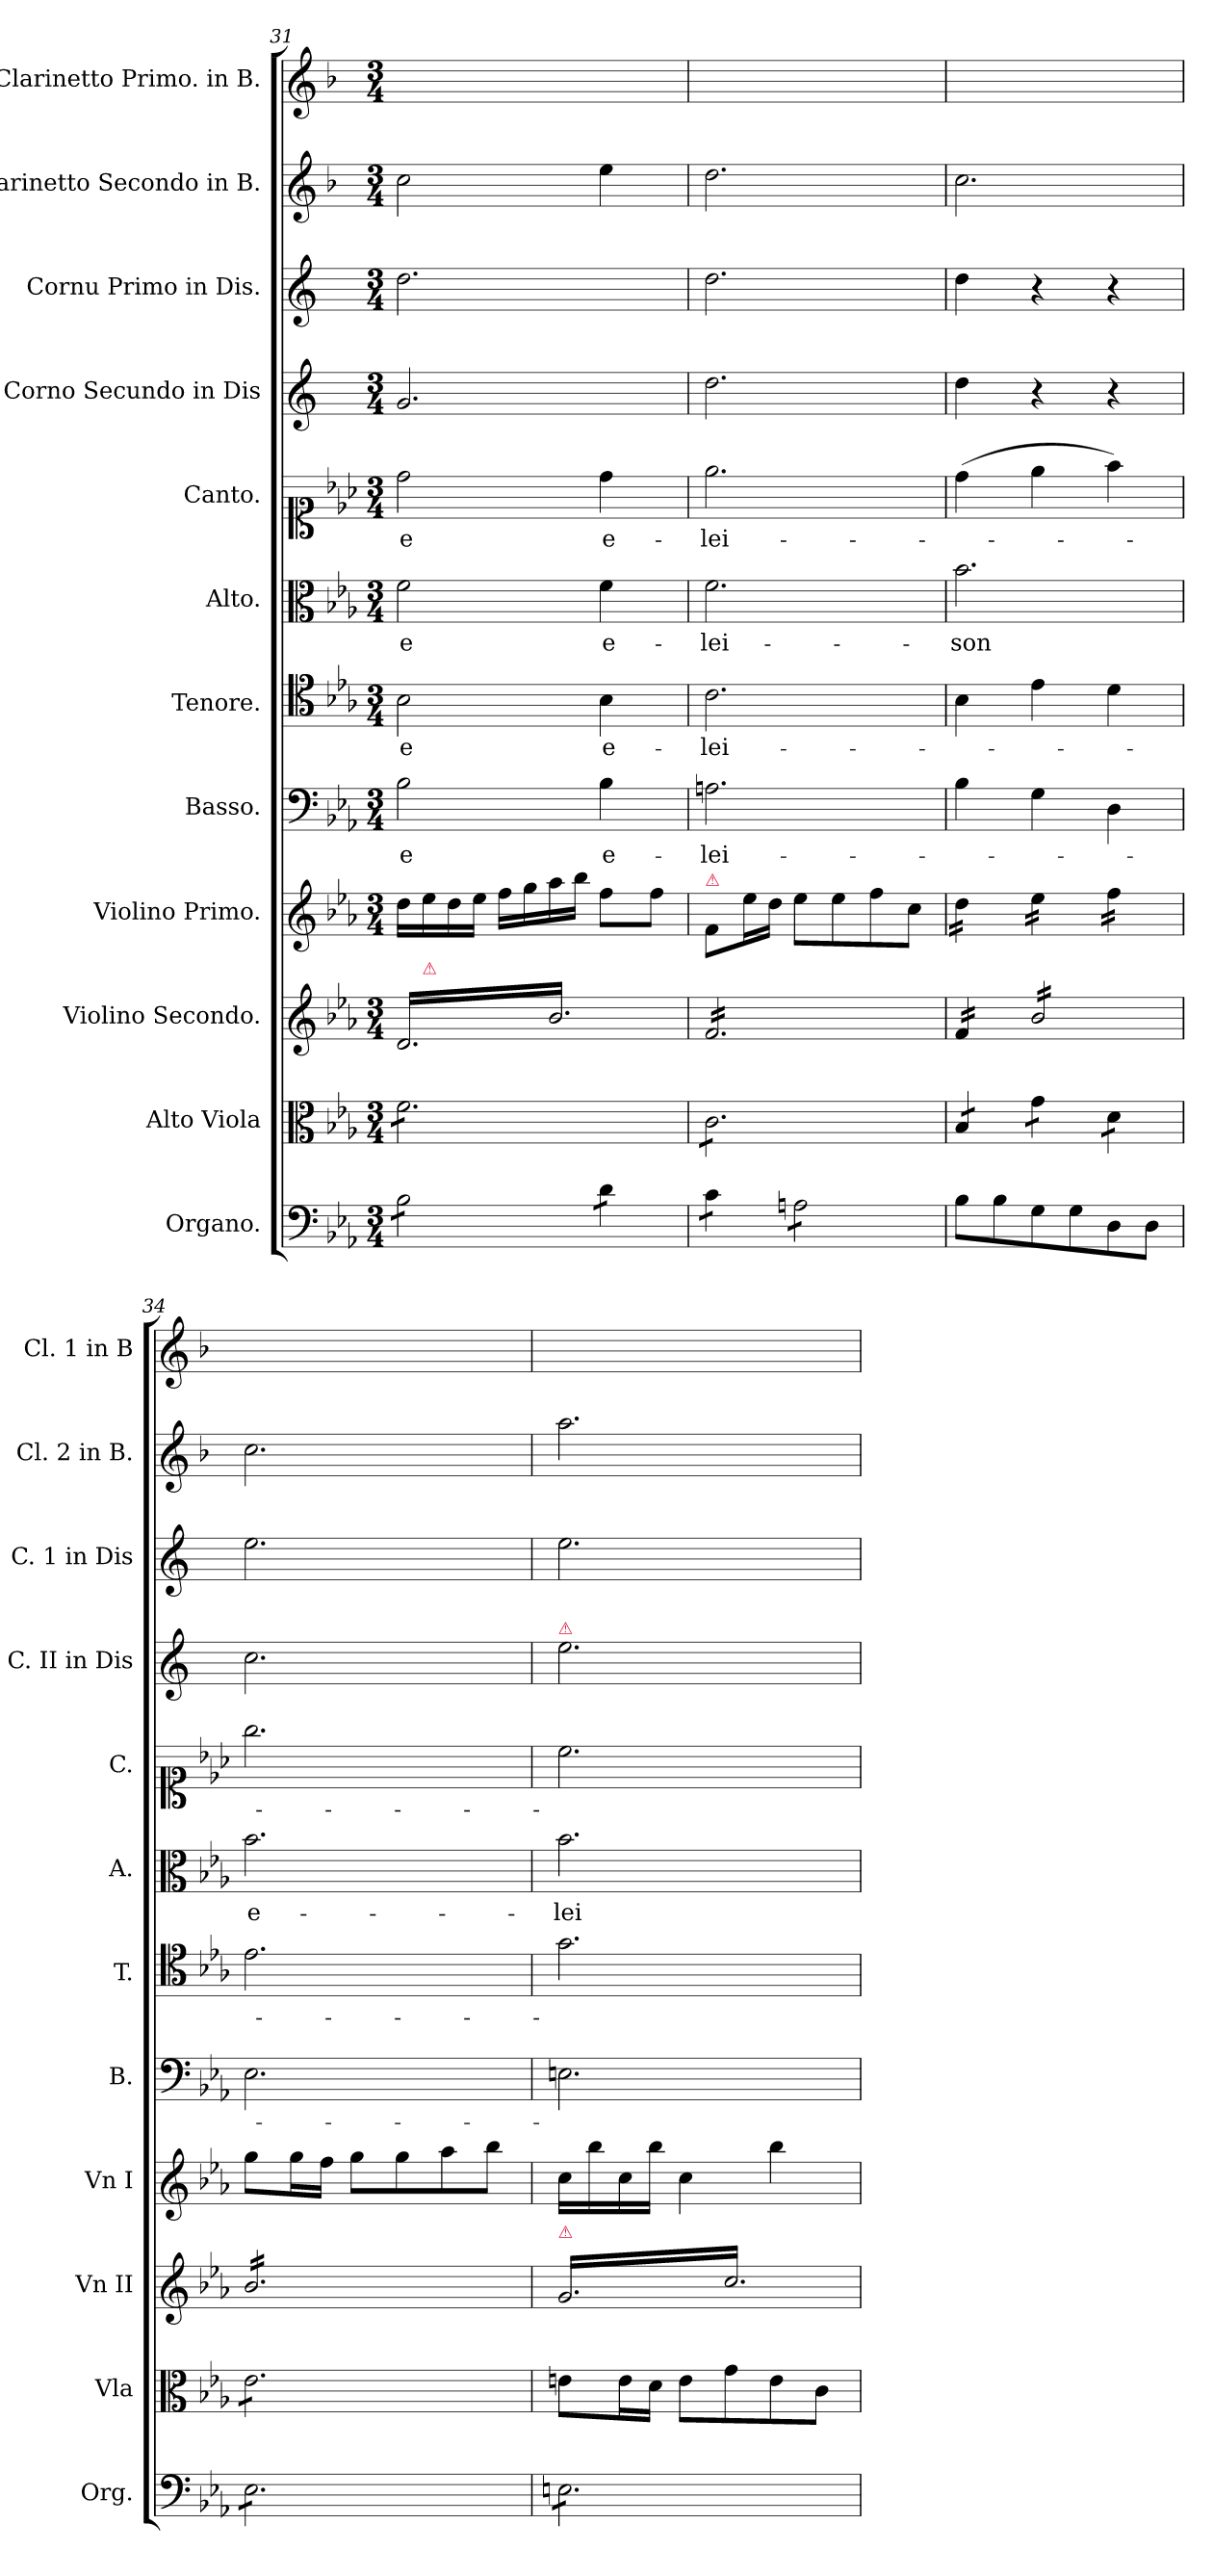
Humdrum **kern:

**kern	**kern	**kern	**kern	**kern	**text	**kern	**text	**kern	**text	**kern	**text	**kern	**kern	**kern	**kern
*part12	*part11	*part10	*part9	*part8	*part8	*part7	*part7	*part6	*part6	*part5	*part5	*part4	*part3	*part2	*part1
*staff12	*staff11	*staff10	*staff9	*staff8	*staff8	*staff7	*staff7	*staff6	*staff6	*staff5	*staff5	*staff4	*staff3	*staff2	*staff1
*I"Organo.	*I"Alto Viola	*I"Violino Secondo.	*I"Violino Primo.	*I"Basso.	*	*I"Tenore.	*	*I"Alto.	*	*I"Canto.	*	*I"Corno Secundo in Dis	*I"Cornu Primo in Dis.	*I"Clarinetto Secondo in B.	*I"Clarinetto Primo. in B.
*I'Org.	*I'Vla	*I'Vn II	*I'Vn I	*I'B.	*	*I'T.	*	*I'A.	*	*I'C.	*	*I'C. II in Dis	*I'C. 1 in Dis	*I'Cl. 2 in B.	*I'Cl. 1 in B
*clefF4	*clefC3	*clefG2	*clefG2	*clefF4	*	*clefC4	*	*clefC3	*	*clefC1	*	*clefG2	*clefG2	*clefG2	*clefG2
*	*	*	*	*	*	*	*	*	*	*	*	*ITrd-2c-3	*ITrd5c9	*ITrd1c2	*ITrd1c2
*k[b-e-a-]	*k[b-e-a-]	*k[b-e-a-]	*k[b-e-a-]	*k[b-e-a-]	*	*k[b-e-a-]	*	*k[b-e-a-]	*	*k[b-e-a-]	*	*k[b-e-a-]	*k[b-e-a-]	*k[b-e-a-]	*k[b-e-a-]
*E-:	*E-:	*E-:	*E-:	*E-:	*	*E-:	*	*E-:	*	*E-:	*	*E-:	*E-:	*E-:	*E-:
*M3/4	*M3/4	*M3/4	*M3/4	*M3/4	*	*M3/4	*	*M3/4	*	*M3/4	*	*M3/4	*M3/4	*M3/4	*M3/4
=31	=31	=31	=31	=31	=31	=31	=31	=31	=31	=31	=31	=31	=31	=31	=31
*	*	*^	*	*	*	*	*	*	*	*	*	*	*	*	*
*tremolo	*	*	*	*	*	*	*	*	*	*	*	*	*	*	*	*
*	*tremolo	*	*	*	*	*	*	*	*	*	*	*	*	*	*	*
*	*	*tremolo	*	*	*	*	*	*	*	*	*	*	*	*	*	*
8B-\L	8f\L	16d/LL	16ryy	16dd\LL	2B-\	-e	2B-\	-e	2f\	-e	2dd\	-e	2.b-/	2.f\	2b-\	2.ryy
!	!	!	!LO:TX:a:color=crimson:t=⚠	!	!	!	!	!	!	!	!	!	!	!	!	!
.	.	16b-/	2ryy	16ee-\	.	.	.	.	.	.	.	.	.	.	.	.
8B-\	8f\	16d/	.	16dd\	.	.	.	.	.	.	.	.	.	.	.	.
.	.	16b-/	.	16ee-\JJ	.	.	.	.	.	.	.	.	.	.	.	.
8B-\	8f\	16d/	.	16ff\LL	.	.	.	.	.	.	.	.	.	.	.	.
.	.	16b-/	.	16gg\	.	.	.	.	.	.	.	.	.	.	.	.
8B-\J	8f\	16d/	.	16aa-\	.	.	.	.	.	.	.	.	.	.	.	.
.	.	16b-/	.	16bb-\JJ	.	.	.	.	.	.	.	.	.	.	.	.
8d\L	8f\	16d/	.	8ff\L	4B-\	e-	4B-\	e-	4f\	e-	4dd\	e-	.	.	4dd\	.
.	.	16b-/	8.ryy	.	.	.	.	.	.	.	.	.	.	.	.	.
8d\J	8f\J	16d/	.	8ff\J	.	.	.	.	.	.	.	.	.	.	.	.
.	.	16b-/JJ	.	.	.	.	.	.	.	.	.	.	.	.	.	.
=32	=32	=32	=32	=32	=32	=32	=32	=32	=32	=32	=32	=32	=32	=32	=32	=32
!	!	!	!	!LO:TX:a:color=crimson:t=⚠	!	!	!	!	!	!	!	!	!	!	!	!
*	*	*v	*v	*	*	*	*	*	*	*	*	*	*	*	*	*
8c\L	8c\L	16f/LL	8f/L	2.An\	-lei-	2.c\	-lei-	2.f\	-lei-	2.ee-\	-lei-	2.ff\	2.f\	2.cc\	2.ryy
.	.	16f/	.	.	.	.	.	.	.	.	.	.	.	.	.
8c\J	8c\	16f/	16ee-\L	.	.	.	.	.	.	.	.	.	.	.	.
.	.	16f/	16dd\JJ	.	.	.	.	.	.	.	.	.	.	.	.
8An\L	8c\	16f/	8ee-\L	.	.	.	.	.	.	.	.	.	.	.	.
.	.	16f/	.	.	.	.	.	.	.	.	.	.	.	.	.
8An\	8c\	16f/	8ee-\	.	.	.	.	.	.	.	.	.	.	.	.
.	.	16f/	.	.	.	.	.	.	.	.	.	.	.	.	.
8An\	8c\	16f/	8ff\	.	.	.	.	.	.	.	.	.	.	.	.
.	.	16f/	.	.	.	.	.	.	.	.	.	.	.	.	.
8An\J	8c\J	16f/	8cc\J	.	.	.	.	.	.	.	.	.	.	.	.
*Xtremolo	*	*	*	*	*	*	*	*	*	*	*	*	*	*	*
.	.	16f/JJ	.	.	.	.	.	.	.	.	.	.	.	.	.
=33	=33	=33	=33	=33	=33	=33	=33	=33	=33	=33	=33	=33	=33	=33	=33
*	*	*	*tremolo	*	*	*	*	*	*	*	*	*	*	*	*
8B-\L	8B-/L	16f/LL	16dd\LL	4B-\	.	4B-\	.	2.b-\	-son	(4dd\	.	4ff\	4f\	2.b-\	2.ryy
.	.	16f/	16dd\	.	.	.	.	.	.	.	.	.	.	.	.
8B-\	8B-/J	16f/	16dd\	.	.	.	.	.	.	.	.	.	.	.	.
.	.	16f/JJ	16dd\JJ	.	.	.	.	.	.	.	.	.	.	.	.
8G\	8g\L	16b-/LL	16ee-\LL	4G\	.	4e-\	.	.	.	4ee-\	.	4r	4r	.	.
.	.	16b-/	16ee-\	.	.	.	.	.	.	.	.	.	.	.	.
8G\	8g\J	16b-/	16ee-\	.	.	.	.	.	.	.	.	.	.	.	.
.	.	16b-/	16ee-\JJ	.	.	.	.	.	.	.	.	.	.	.	.
8D\	8d\L	16b-/	16ff\LL	4D\	.	4d\	.	.	.	4ff\)	.	4r	4r	.	.
.	.	16b-/	16ff\	.	.	.	.	.	.	.	.	.	.	.	.
8D\J	8d\J	16b-/	16ff\	.	.	.	.	.	.	.	.	.	.	.	.
.	.	16b-/JJ	16ff\JJ	.	.	.	.	.	.	.	.	.	.	.	.
*	*	*	*Xtremolo	*	*	*	*	*	*	*	*	*	*	*	*
=34	=34	=34	=34	=34	=34	=34	=34	=34	=34	=34	=34	=34	=34	=34	=34
*tremolo	*	*	*	*	*	*	*	*	*	*	*	*	*	*	*
8E-\L	8e-\L	16b-/LL	8gg\L	2.E-\	.	2.e-\	.	2.b-\	e-	2.gg\	.	2.ee-\	2.g\	2.b-\	2.ryy
.	.	16b-/	.	.	.	.	.	.	.	.	.	.	.	.	.
8E-\	8e-\	16b-/	16gg\L	.	.	.	.	.	.	.	.	.	.	.	.
.	.	16b-/	16ff\JJ	.	.	.	.	.	.	.	.	.	.	.	.
8E-\	8e-\	16b-/	8gg\L	.	.	.	.	.	.	.	.	.	.	.	.
.	.	16b-/	.	.	.	.	.	.	.	.	.	.	.	.	.
8E-\	8e-\	16b-/	8gg\	.	.	.	.	.	.	.	.	.	.	.	.
.	.	16b-/	.	.	.	.	.	.	.	.	.	.	.	.	.
8E-\	8e-\	16b-/	8aa-\	.	.	.	.	.	.	.	.	.	.	.	.
.	.	16b-/	.	.	.	.	.	.	.	.	.	.	.	.	.
8E-\J	8e-\J	16b-/	8bb-\J	.	.	.	.	.	.	.	.	.	.	.	.
*	*Xtremolo	*	*	*	*	*	*	*	*	*	*	*	*	*	*
.	.	16b-/JJ	.	.	.	.	.	.	.	.	.	.	.	.	.
=35	=35	=35	=35	=35	=35	=35	=35	=35	=35	=35	=35	=35	=35	=35	=35
!	!	!	!	!	!	!	!	!	!	!	!	!LO:TX:a:color=crimson:t=⚠	!	!	!
!	!	!LO:TX:a:color=crimson:t=⚠	!	!	!	!	!	!	!	!	!	!	!	!	!
8En\L	8en\L	16g/LL	16cc\LL	2.En\	.	2.g\	.	2.b-\	-lei-	2.cc\	.	2.gg\	2.g\	2.gg\	2.ryy
.	.	16cc/	16bb-\	.	.	.	.	.	.	.	.	.	.	.	.
8En\	16e\L	16g/	16cc\	.	.	.	.	.	.	.	.	.	.	.	.
.	16d\JJ	16cc/	16bb-\JJ	.	.	.	.	.	.	.	.	.	.	.	.
8En\	8e\L	16g/	4cc\	.	.	.	.	.	.	.	.	.	.	.	.
.	.	16cc/	.	.	.	.	.	.	.	.	.	.	.	.	.
8En\	8g\	16g/	.	.	.	.	.	.	.	.	.	.	.	.	.
.	.	16cc/	.	.	.	.	.	.	.	.	.	.	.	.	.
8En\	8e\	16g/	4bb-\	.	.	.	.	.	.	.	.	.	.	.	.
.	.	16cc/	.	.	.	.	.	.	.	.	.	.	.	.	.
8En\J	8c\J	16g/	.	.	.	.	.	.	.	.	.	.	.	.	.
*Xtremolo	*	*	*	*	*	*	*	*	*	*	*	*	*	*	*
.	.	16cc/JJ	.	.	.	.	.	.	.	.	.	.	.	.	.
*	*	*Xtremolo	*	*	*	*	*	*	*	*	*	*	*	*	*
.	.	.	.	.	.	.	.	.	.	.	.	.	.	.	.
.	.	.	.	.	.	.	.	.	.	.	.	.	.	.	.
.	.	.	.	.	.	.	.	.	.	.	.	.	.	.	.
.	.	.	.	.	.	.	.	.	.	.	.	.	.	.	.
.	.	.	.	.	.	.	.	.	.	.	.	.	.	.	.
.	.	.	.	.	.	.	.	.	.	.	.	.	.	.	.
=	=	=	=	=	=	=	=	=	=	=	=	=	=	=	=
*-	*-	*-	*-	*-	*-	*-	*-	*-	*-	*-	*-	*-	*-	*-	*-
